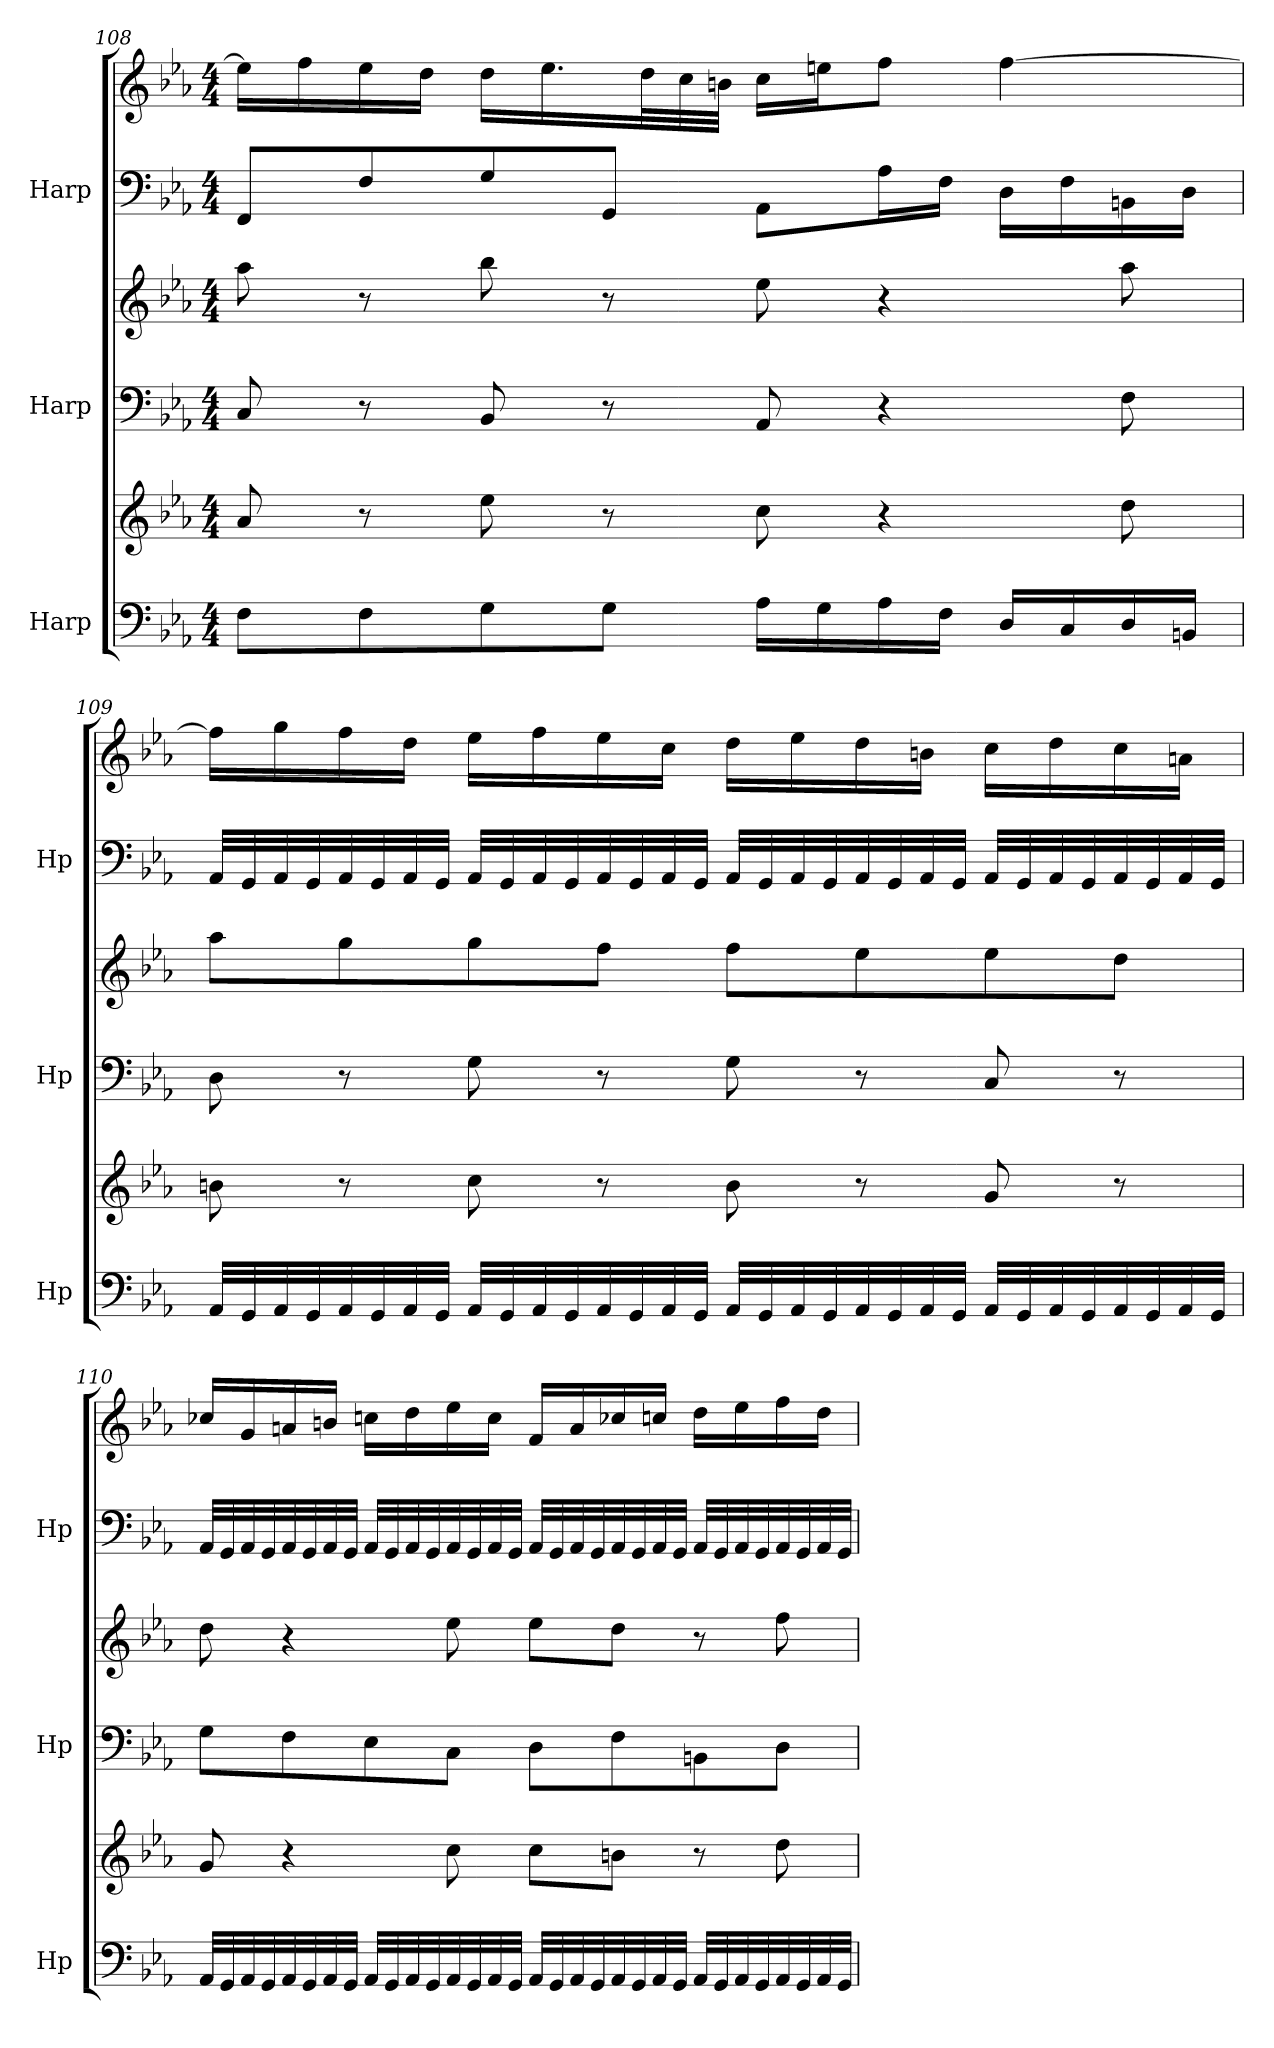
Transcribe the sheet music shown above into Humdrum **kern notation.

**kern	**kern	**kern	**kern	**kern	**kern
*part3	*part3	*part2	*part2	*part1	*part1
*staff6	*staff5	*staff4	*staff3	*staff2	*staff1
*I"Harp	*	*I"Harp	*	*I"Harp	*
*I'Hp	*	*I'Hp	*	*I'Hp	*
*clefF4	*clefG2	*clefF4	*clefG2	*clefF4	*clefG2
*k[b-e-a-]	*k[b-e-a-]	*k[b-e-a-]	*k[b-e-a-]	*k[b-e-a-]	*k[b-e-a-]
*M4/4	*M4/4	*M4/4	*M4/4	*M4/4	*M4/4
=108	=108	=108	=108	=108	=108
8F\L	8a-/	8C/	8aa-\	8FF/L	16ee-\LL]
.	.	.	.	.	16ff\
8F\	8r	8r	8r	8F/	16ee-\
.	.	.	.	.	16dd\JJ
8G\	8ee-\	8BB-/	8bb-\	8G/	16dd\LL
.	.	.	.	.	16.ee-\
8G\J	8r	8r	8r	8GG/J	.
.	.	.	.	.	32dd\L
.	.	.	.	.	32cc\
.	.	.	.	.	32bn\JJJ
16A-\LL	8cc\	8AA-/	8ee-\	8AA-\L	16cc\LL
16G\	.	.	.	.	16een\J
16A-\	4r	4r	4r	16A-\L	8ff\J
16F\JJ	.	.	.	16F\JJ	.
16D/LL	.	.	.	16D\LL	[4ff\
16C/	.	.	.	16F\	.
16D/	8dd\	8F\	8aa-\	16BBn\	.
16BBn/JJ	.	.	.	16D\JJ	.
!!LO:LB:g=z
=109	=109	=109	=109	=109	=109
32AA-/LLL	8bn\	8D\	8aa-\L	32AA-/LLL	16ff\LL]
32GG/	.	.	.	32GG/	.
32AA-/	.	.	.	32AA-/	16gg\
32GG/	.	.	.	32GG/	.
32AA-/	8r	8r	8gg\	32AA-/	16ff\
32GG/	.	.	.	32GG/	.
32AA-/	.	.	.	32AA-/	16dd\JJ
32GG/JJJ	.	.	.	32GG/JJJ	.
32AA-/LLL	8cc\	8G\	8gg\	32AA-/LLL	16ee-\LL
32GG/	.	.	.	32GG/	.
32AA-/	.	.	.	32AA-/	16ff\
32GG/	.	.	.	32GG/	.
32AA-/	8r	8r	8ff\J	32AA-/	16ee-\
32GG/	.	.	.	32GG/	.
32AA-/	.	.	.	32AA-/	16cc\JJ
32GG/JJJ	.	.	.	32GG/JJJ	.
32AA-/LLL	8b\	8G\	8ff\L	32AA-/LLL	16dd\LL
32GG/	.	.	.	32GG/	.
32AA-/	.	.	.	32AA-/	16ee-\
32GG/	.	.	.	32GG/	.
32AA-/	8r	8r	8ee-\	32AA-/	16dd\
32GG/	.	.	.	32GG/	.
32AA-/	.	.	.	32AA-/	16bn\JJ
32GG/JJJ	.	.	.	32GG/JJJ	.
32AA-/LLL	8g/	8C/	8ee-\	32AA-/LLL	16cc\LL
32GG/	.	.	.	32GG/	.
32AA-/	.	.	.	32AA-/	16dd\
32GG/	.	.	.	32GG/	.
32AA-/	8r	8r	8dd\J	32AA-/	16cc\
32GG/	.	.	.	32GG/	.
32AA-/	.	.	.	32AA-/	16an\JJ
32GG/JJJ	.	.	.	32GG/JJJ	.
!!LO:PB:g=z
=110	=110	=110	=110	=110	=110
32AA-/LLL	8g/	8G\L	8dd\	32AA-/LLL	16cc-X/LL
32GG/	.	.	.	32GG/	.
32AA-/	.	.	.	32AA-/	16g/
32GG/	.	.	.	32GG/	.
32AA-/	4r	8F\	4r	32AA-/	16an/
32GG/	.	.	.	32GG/	.
32AA-/	.	.	.	32AA-/	16bn/JJ
32GG/JJJ	.	.	.	32GG/JJJ	.
32AA-/LLL	.	8E-\	.	32AA-/LLL	16ccn\LL
32GG/	.	.	.	32GG/	.
32AA-/	.	.	.	32AA-/	16dd\
32GG/	.	.	.	32GG/	.
32AA-/	8cc\	8C\J	8ee-\	32AA-/	16ee-\
32GG/	.	.	.	32GG/	.
32AA-/	.	.	.	32AA-/	16cc\JJ
32GG/JJJ	.	.	.	32GG/JJJ	.
32AA-/LLL	8cc\L	8D\L	8ee-\L	32AA-/LLL	16f/LL
32GG/	.	.	.	32GG/	.
32AA-/	.	.	.	32AA-/	16a/
32GG/	.	.	.	32GG/	.
32AA-/	8bn\J	8F\	8dd\J	32AA-/	16cc-X/
32GG/	.	.	.	32GG/	.
32AA-/	.	.	.	32AA-/	16ccn/JJ
32GG/JJJ	.	.	.	32GG/JJJ	.
32AA-/LLL	8r	8BBn\	8r	32AA-/LLL	16dd\LL
32GG/	.	.	.	32GG/	.
32AA-/	.	.	.	32AA-/	16ee-\
32GG/	.	.	.	32GG/	.
32AA-/	8dd\	8D\J	8ff\	32AA-/	16ff\
32GG/	.	.	.	32GG/	.
32AA-/	.	.	.	32AA-/	16dd\JJ
32GG/JJJ	.	.	.	32GG/JJJ	.
=	=	=	=	=	=
*-	*-	*-	*-	*-	*-
